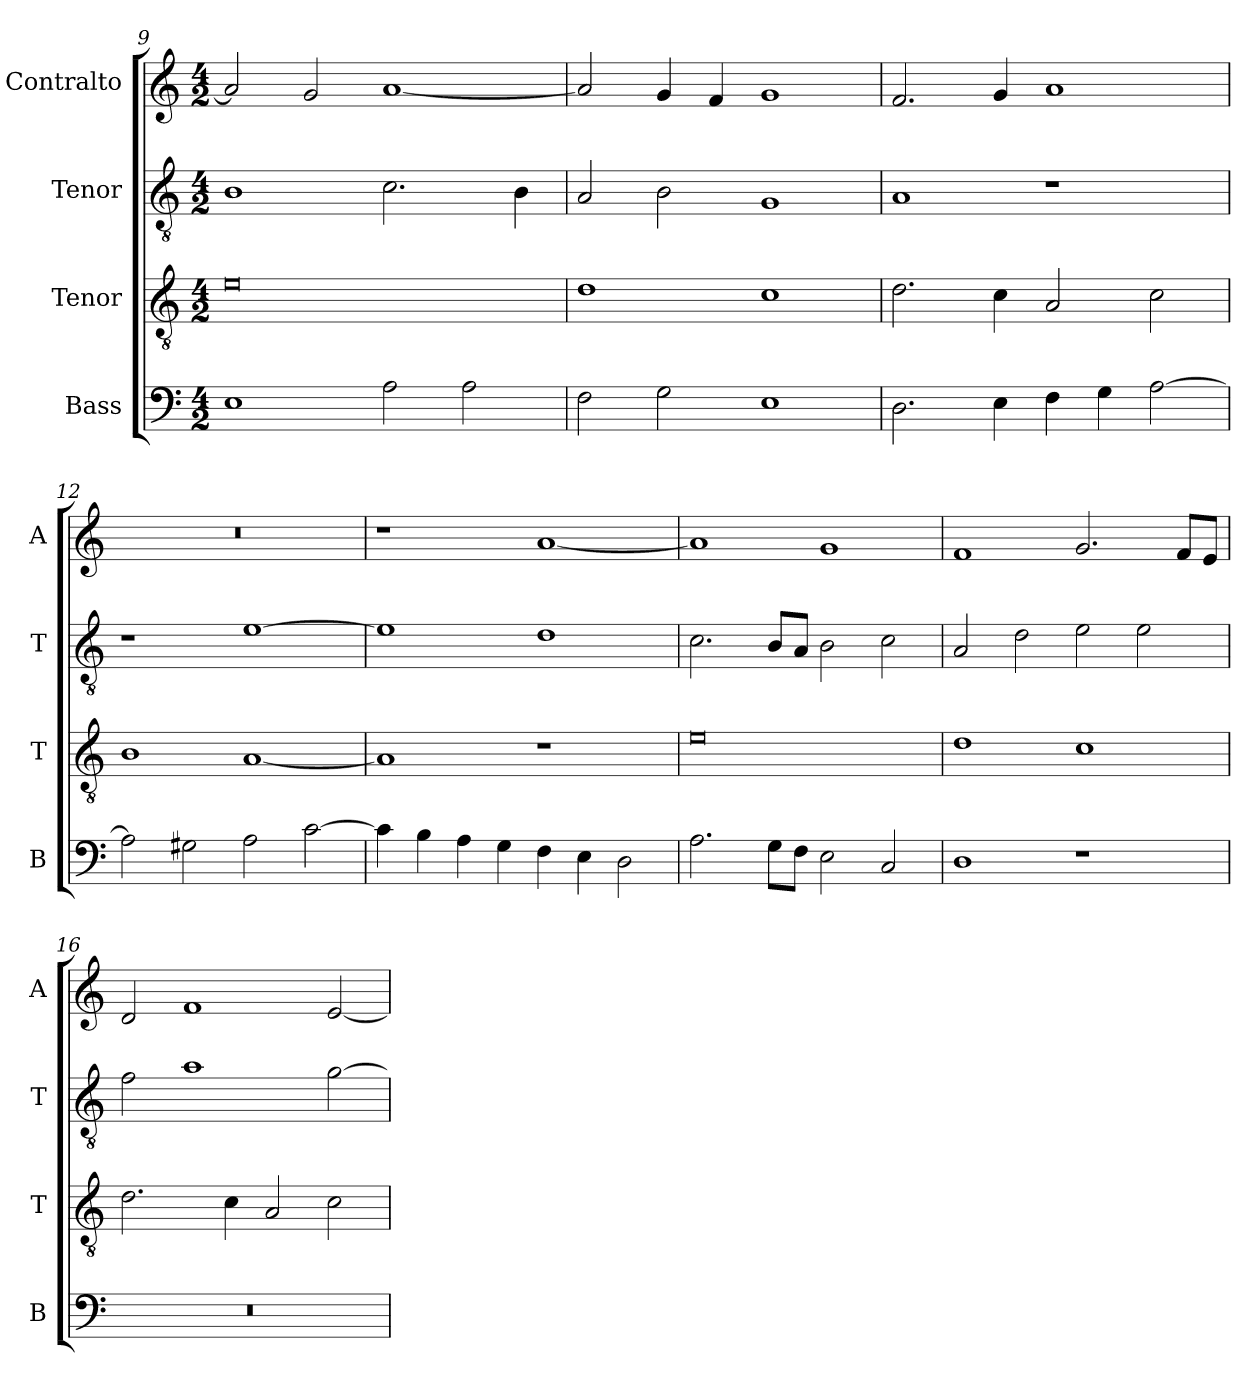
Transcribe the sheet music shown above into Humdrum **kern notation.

**kern	**kern	**kern	**kern
*part4	*part3	*part2	*part1
*staff4	*staff3	*staff2	*staff1
*I"Bass	*I"Tenor	*I"Tenor	*I"Contralto
*I'B	*I'T	*I'T	*I'A
*clefF4	*clefGv2	*clefGv2	*clefG2
*k[]	*k[]	*k[]	*k[]
*A:aeo	*A:aeo	*A:aeo	*A:aeo
*M4/2	*M4/2	*M4/2	*M4/2
=9	=9	=9	=9
1E	0e	1B	2a]
.	.	.	2g
2A	.	2.c	[1a
2A	.	.	.
.	.	4B	.
=10	=10	=10	=10
2F	1d	2A	2a]
2G	.	2B	4g
.	.	.	4f
1E	1c	1G	1g
=11	=11	=11	=11
2.D	2.d	1A	2.f
4E	4c	.	4g
4F	2A	1r	1a
4G	.	.	.
[2A	2c	.	.
=12	=12	=12	=12
2A]	1B	1r	0r
2G#X	.	.	.
2A	[1A	[1e	.
[2c	.	.	.
=13	=13	=13	=13
4c]	1A]	1e]	1r
4B	.	.	.
4A	.	.	.
4G	.	.	.
4F	1r	1d	[1a
4E	.	.	.
2D	.	.	.
=14	=14	=14	=14
2.A	0e	2.c	1a]
8G\L	.	8B/L	.
8F\J	.	8A/J	.
2E	.	2B	1g
2C	.	2c	.
=15	=15	=15	=15
1D	1d	2A	1f
.	.	2d	.
1r	1c	2e	2.g
.	.	2e	.
.	.	.	8f/L
.	.	.	8e/J
=16	=16	=16	=16
0r	2.d	2f	2d
.	.	1a	1f
.	4c	.	.
.	2A	.	.
.	2c	[2g	[2e
=	=	=	=
*-	*-	*-	*-
